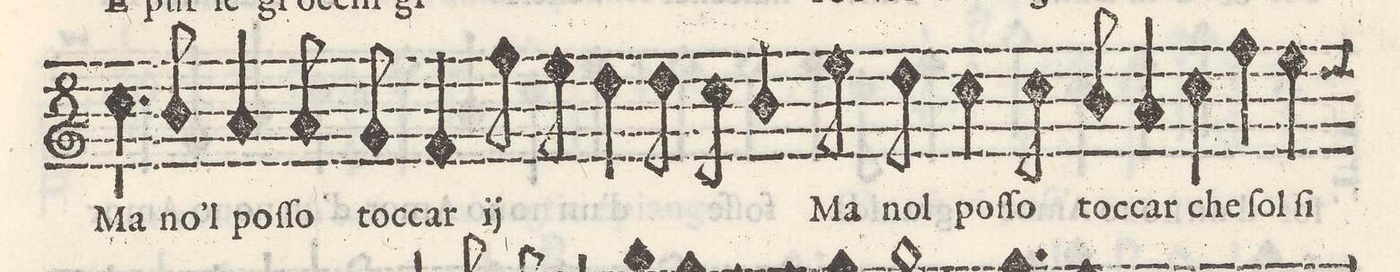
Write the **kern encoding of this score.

**kern	**text
*I"QVINTO	*
*clefG2	*
*k[]	*
*met(C)	*
*M2/1	*
4.cc\	Ma
8b/	no'l
4a/	poſ-
8a/	-ſo
8g/	toc-
4f/	-car
*	*ij
8ff\	Ma
8ee\	no'l
4dd\	pos-
8dd\	-so
8cc\	toc-
=31-	=31-
4b/	-car
*	*Xij
8ee\	Ma
8dd\	nol
4cc\	poſ-
8cc\	-ſo
8b/	toc-
4a/	-car
4cc\	che
4ff\	ſol
4ee\	ſi
*custos:dd	*
=32-	=32-
*-	*-
